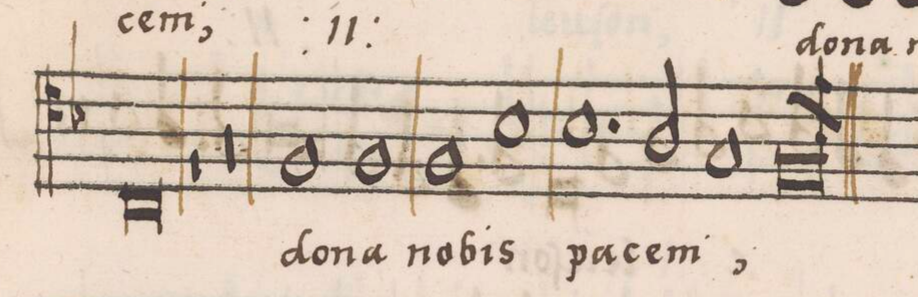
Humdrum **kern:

**kern	**text
*I"TENOR	*
*clefC4	*
*k[b-]	*
*met(C|)	*
*M2/1	*
0C	.
=99-	=99-
1r	.
0r	.
=100-	=100-
1F	do-
=101-	=101-
1F	-na
1F	no-
=102-	=102-
1B-	-bis
1.B-	pa-
=103-	=103-
2A/	-cem,
1G	.
=104-	=104-
000F/	.
=105-	=105-
=106-	=106-
=107-	=107-
=-	=-
*-	*-
